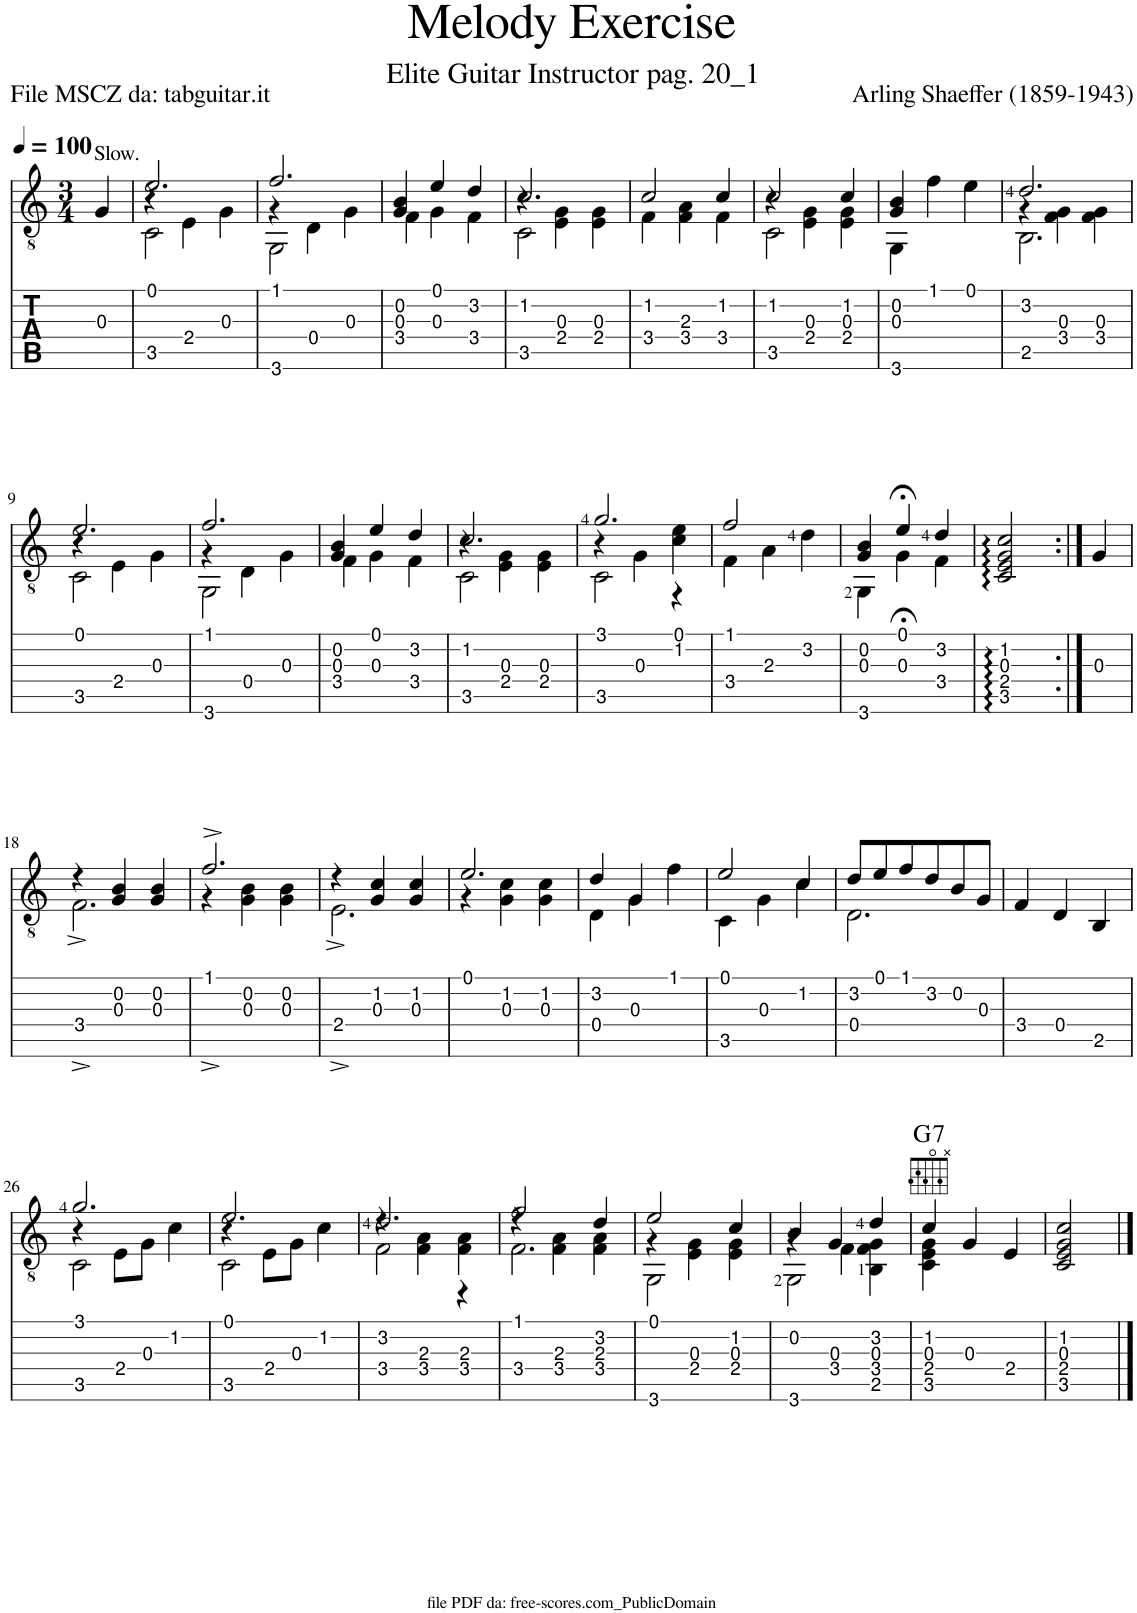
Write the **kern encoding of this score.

**kern	**kern	**harte
*part1	*part1	*part1
*staff2	*staff1	*
*I"Guitar	*	*
*I'Guit.	*	*
*stria6	*	*
*	*clefGv2	*
*k[]	*k[]	*
*M3/4	*M3/4	*
*MM100	*MM100	*
=	=	=
!	!LO:TX:a:t=Slow.	!
4G	4G/	.
=1	=1	=1
*^	*^	*
*	*^	*	*^	*
2.e	4r	2C	2.e/	4r	2C\	.
.	4E	.	.	4E\	.	.
.	4G	4ryy	.	4G\	4ryy	.
=2	=2	=2	=2	=2	=2	=2
2.f	4r	2GG	2.f/	4r	2GG\	.
.	4D	.	.	4D\	.	.
.	4G	4ryy	.	4G\	4ryy	.
*	*v	*v	*	*	*	*
*	*	*	*v	*v	*
=3	=3	=3	=3	=3
4G 4B	4F	4G/ 4B/	4F\	.
4e	4G	4e/	4G\	.
4d	4F	4d/	4F\	.
=4	=4	=4	=4	=4
*	*^	*	*^	*
2.c	4r	2C	2.c/	4r	2C\	.
.	4E 4G	.	.	4E\ 4G\	.	.
.	4E 4G	4ryy	.	4E\ 4G\	4ryy	.
*	*v	*v	*	*	*	*
*	*	*	*v	*v	*
=5	=5	=5	=5	=5
2c	4F	2c/	4F\	.
.	4F 4A	.	4F\ 4A\	.
4c	4F	4c/	4F\	.
=6	=6	=6	=6	=6
*	*^	*	*^	*
2c	4r	2C	2c/	4r	2C\	.
.	4E 4G	.	.	4E\ 4G\	.	.
4c	4E 4G	4ryy	4c/	4E\ 4G\	4ryy	.
*	*v	*v	*	*	*	*
*	*	*	*v	*v	*
=7	=7	=7	=7	=7
4G 4B	4GG	4G/ 4B/	4GG\	.
4f	2ryy	4f\	2ryy	.
4e	.	4e\	.	.
=8	=8	=8	=8	=8
*	*^	*	*^	*
2.d	4r	2.BB	2.d/	4r	2.BB\	.
.	4F 4G	.	.	4F\ 4G\	.	.
.	4F 4G	.	.	4F\ 4G\	.	.
!!LO:LB:g=z	!!	!!
=9	=9	=9	=9	=9	=9	=9
2.e	4r	2C	2.e/	4r	2C\	.
.	4E	.	.	4E\	.	.
.	4G	4ryy	.	4G\	4ryy	.
=10	=10	=10	=10	=10	=10	=10
2.f	4r	2GG	2.f/	4r	2GG\	.
.	4D	.	.	4D\	.	.
.	4G	4ryy	.	4G\	4ryy	.
*	*v	*v	*	*	*	*
*	*	*	*v	*v	*
=11	=11	=11	=11	=11
4G 4B	4F	4G/ 4B/	4F\	.
4e	4G	4e/	4G\	.
4d	4F	4d/	4F\	.
=12	=12	=12	=12	=12
*	*^	*	*^	*
2.c	4r	2C	2.c/	4r	2C\	.
.	4E 4G	.	.	4E\ 4G\	.	.
.	4E 4G	4ryy	.	4E\ 4G\	4ryy	.
=13	=13	=13	=13	=13	=13	=13
2.g	4r	2C	2.g/	4r	2C\	.
.	4G	.	.	4G\	.	.
.	4c 4e	4r	.	4c\ 4e\	4r	.
*	*v	*v	*	*	*	*
*	*	*	*v	*v	*
=14	=14	=14	=14	=14
2f	4F	2f/	4F\	.
.	4A	.	4A\	.
4d	4ryy	4d\	4ryy	.
=15	=15	=15	=15	=15
4G 4B	4GG	4G/ 4B/	4GG\	.
4e;<	4G	4e;</	4G\	.
4d	4F	4d/	4F\	.
*v	*v	*	*	*
*	*v	*v	*
=16	=16	=16
2C: 2E: 2G: 2c:	2C/: 2E/: 2G/: 2c/:	.
=17:|!	=17:|!	=17:|!
4G	4G/	.
!!LO:LB:g=z
=18	=18	=18
*^	*^	*
4r	2.F^	4r	2.F^\	.
4G 4B	.	4G/ 4B/	.	.
4G 4B	.	4G/ 4B/	.	.
=19	=19	=19	=19	=19
2.f^	4r	2.f^/	4r	.
.	4G 4B	.	4G\ 4B\	.
.	4G 4B	.	4G\ 4B\	.
=20	=20	=20	=20	=20
4r	2.E^	4r	2.E^\	.
4G 4c	.	4G/ 4c/	.	.
4G 4c	.	4G/ 4c/	.	.
=21	=21	=21	=21	=21
2.e	4r	2.e/	4r	.
.	4G 4c	.	4G\ 4c\	.
.	4G 4c	.	4G\ 4c\	.
=22	=22	=22	=22	=22
4d	4D	4d/	4D\	.
4G	4G	4G/	4G\	.
4f	4ryy	4f\	4ryy	.
=23	=23	=23	=23	=23
2e	4C	2e/	4C\	.
.	4G	.	4G\	.
4c	4c	4c/	4c\	.
=24	=24	=24	=24	=24
8dL	2.D	8d/L	2.D\	.
8eJ	.	8e/	.	.
8fL	.	8f/	.	.
8dJ	.	8d/	.	.
8BL	.	8B/	.	.
8GJ	.	8G/J	.	.
*v	*v	*	*	*
*	*v	*v	*
=25	=25	=25
4F	4F/	.
4D	4D/	.
4BB	4BB/	.
!!LO:LB:g=z
=26	=26	=26
*^	*^	*
*	*^	*	*^	*
2.g	4r	2C	2.g/	4r	2C\	.
.	8EL	.	.	8E\L	.	.
.	8GJ	.	.	8G\J	.	.
.	4c	4ryy	.	4c\	4ryy	.
=27	=27	=27	=27	=27	=27	=27
2.e	4r	2C	2.e/	4r	2C\	.
.	8EL	.	.	8E\L	.	.
.	8GJ	.	.	8G\J	.	.
.	4c	4ryy	.	4c\	4ryy	.
=28	=28	=28	=28	=28	=28	=28
2.d	4r	2F	2.d/	4r	2F\	.
.	4F 4A	.	.	4F\ 4A\	.	.
.	4F 4A	4r	.	4F\ 4A\	4r	.
=29	=29	=29	=29	=29	=29	=29
2f	4r	2.F	2f/	4r	2.F\	.
.	4F 4A	.	.	4F\ 4A\	.	.
4d	4F 4A	.	4d/	4F\ 4A\	.	.
=30	=30	=30	=30	=30	=30	=30
2e	4r	2GG	2e/	4r	2GG\	.
.	4E 4G	.	.	4E\ 4G\	.	.
4c	4E 4G	4ryy	4c/	4E\ 4G\	4ryy	.
=31	=31	=31	=31	=31	=31	=31
4B	4r	2GG	4B/	4r	2GG\	.
4G	4F	.	4G/	4F\	.	.
4d	4BB 4F 4G	4ryy	4d/	4BB\ 4F\ 4G\	4ryy	.
=32	=32	=32	=32	=32	=32	=32
!	!	!	!	!	!	!LO:H:kt=7
*	*v	*v	*	*	*	*
*	*	*	*v	*v	*
4c	4C 4E 4G	4c/	4C\ 4E\ 4G\	G:7
4G	2ryy	4G/	2ryy	.
4E	.	4E/	.	.
*v	*v	*	*	*
*	*v	*v	*
=33	=33	=33
2C 2E 2G 2c	2C/ 2E/ 2G/ 2c/	.
==	==	==
*-	*-	*-
